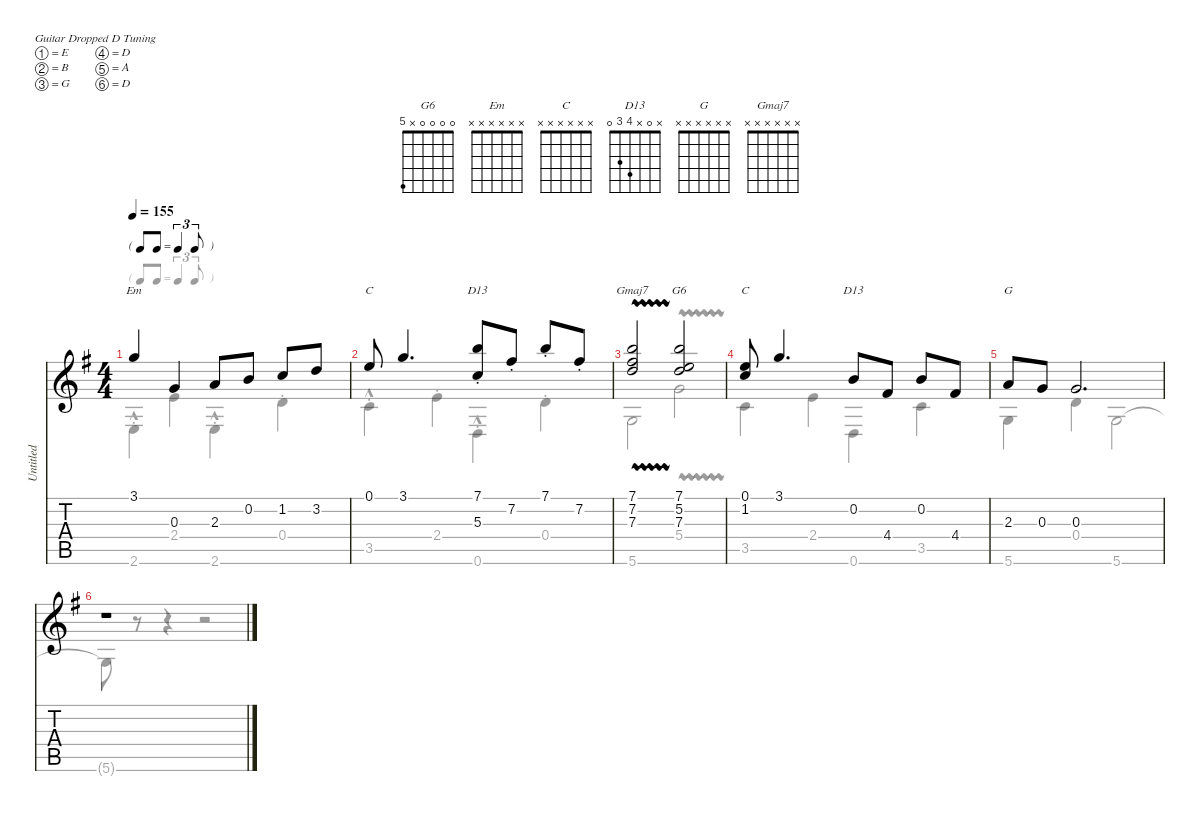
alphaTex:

\defaultSystemsLayout 4
\hideDynamics
\bracketExtendMode nobrackets
\otherSystemsTrackNameOrientation horizontal
\track ("Untitled" "Untitled") {instrument acousticguitarsteel}
\staff {score tabs}
\tuning (E4 B3 G3 D3 A2 D2)
\chord ("G6" 0 0 0 0 x 5)
\chord ("Em" x x x x x x)
\chord ("C" x x x x x x)
\chord ("D13" x 0 x 4 3 0)
\chord ("G" x x x x x x)
\chord ("Gmaj7" x x x x x x)
\voice
\ts (4 4)
\tf triplet8th
\tempo 155
\clef g2
\ks g
3.1{acc forcenatural}.4{ch "Em" dy mf beam Up} 0.3{acc forcenatural}.4{beam Up} 2.3{acc forcenatural}.8{beam Up} 0.2{acc forcenatural}.8{beam Up} 1.2{acc forcenatural}.8{beam Up} 3.2{acc forcenatural}.8{beam Up} |
0.1{acc forcenatural}.8{ch "C" beam Up} 3.1{acc forcenatural}.4{d beam Up} (7.1{st acc forcenatural} 5.3{st acc forcenatural}).8{ch "D13" beam Up} 7.2{st acc #}.8{beam Up} 7.1{st acc forcenatural}.8{beam Up} 7.2{st acc #}.8{beam Up} |
(7.1{vw acc forcenatural} 7.2{vw acc #} 7.3{vw acc forcenatural}).2{ch "Gmaj7" beam Up} (7.1{acc forcenatural} 5.2{acc forcenatural} 7.3{acc forcenatural}).2{ch "G6" beam Up} |
(0.1{acc forcenatural} 1.2{acc forcenatural}).8{ch "C" beam Up} 3.1{acc forcenatural}.4{d beam Up} 0.2{acc forcenatural}.8{ch "D13" beam Up} 4.4{acc #}.8{beam Up} 0.2{acc forcenatural}.8{beam Up} 4.4{acc #}.8{beam Up} |
2.3{acc forcenatural}.8{ch "G" beam Up} 0.3{acc forcenatural}.8{beam Up} 0.3{acc forcenatural}.2{d beam Up} |
r.1{beam Up}
\voice
\clef g2
\ottava regular
\simile none
\ks g
2.6{hac st acc forcenatural}.4{dy mf beam Down} 2.4{st acc forcenatural}.4{beam Down} 2.6{hac st acc forcenatural}.4{beam Down} 0.4{st acc forcenatural}.4{beam Down} |
3.5{hac st acc forcenatural}.4{beam Down} 2.4{st acc forcenatural}.4{beam Down} 0.6{hac st acc forcenatural}.4{beam Down} 0.4{st acc forcenatural}.4{beam Down} |
5.6{acc forcenatural}.2{beam Down} 5.4{vw acc forcenatural}.2{beam Down} |
3.5{acc forcenatural}.4{beam Down} 2.4{acc forcenatural}.4{beam Down} 0.6{acc forcenatural}.4{beam Down} 3.5{acc forcenatural}.4{beam Down} |
5.6{acc forcenatural}.4{beam Down} 0.4{acc forcenatural}.4{beam Down} 5.6{acc forcenatural}.2{beam Down} |
5.6{t acc forcenatural}.8{beam Down} r.8{beam Down} r.4{beam Down} r.2{beam Down}
